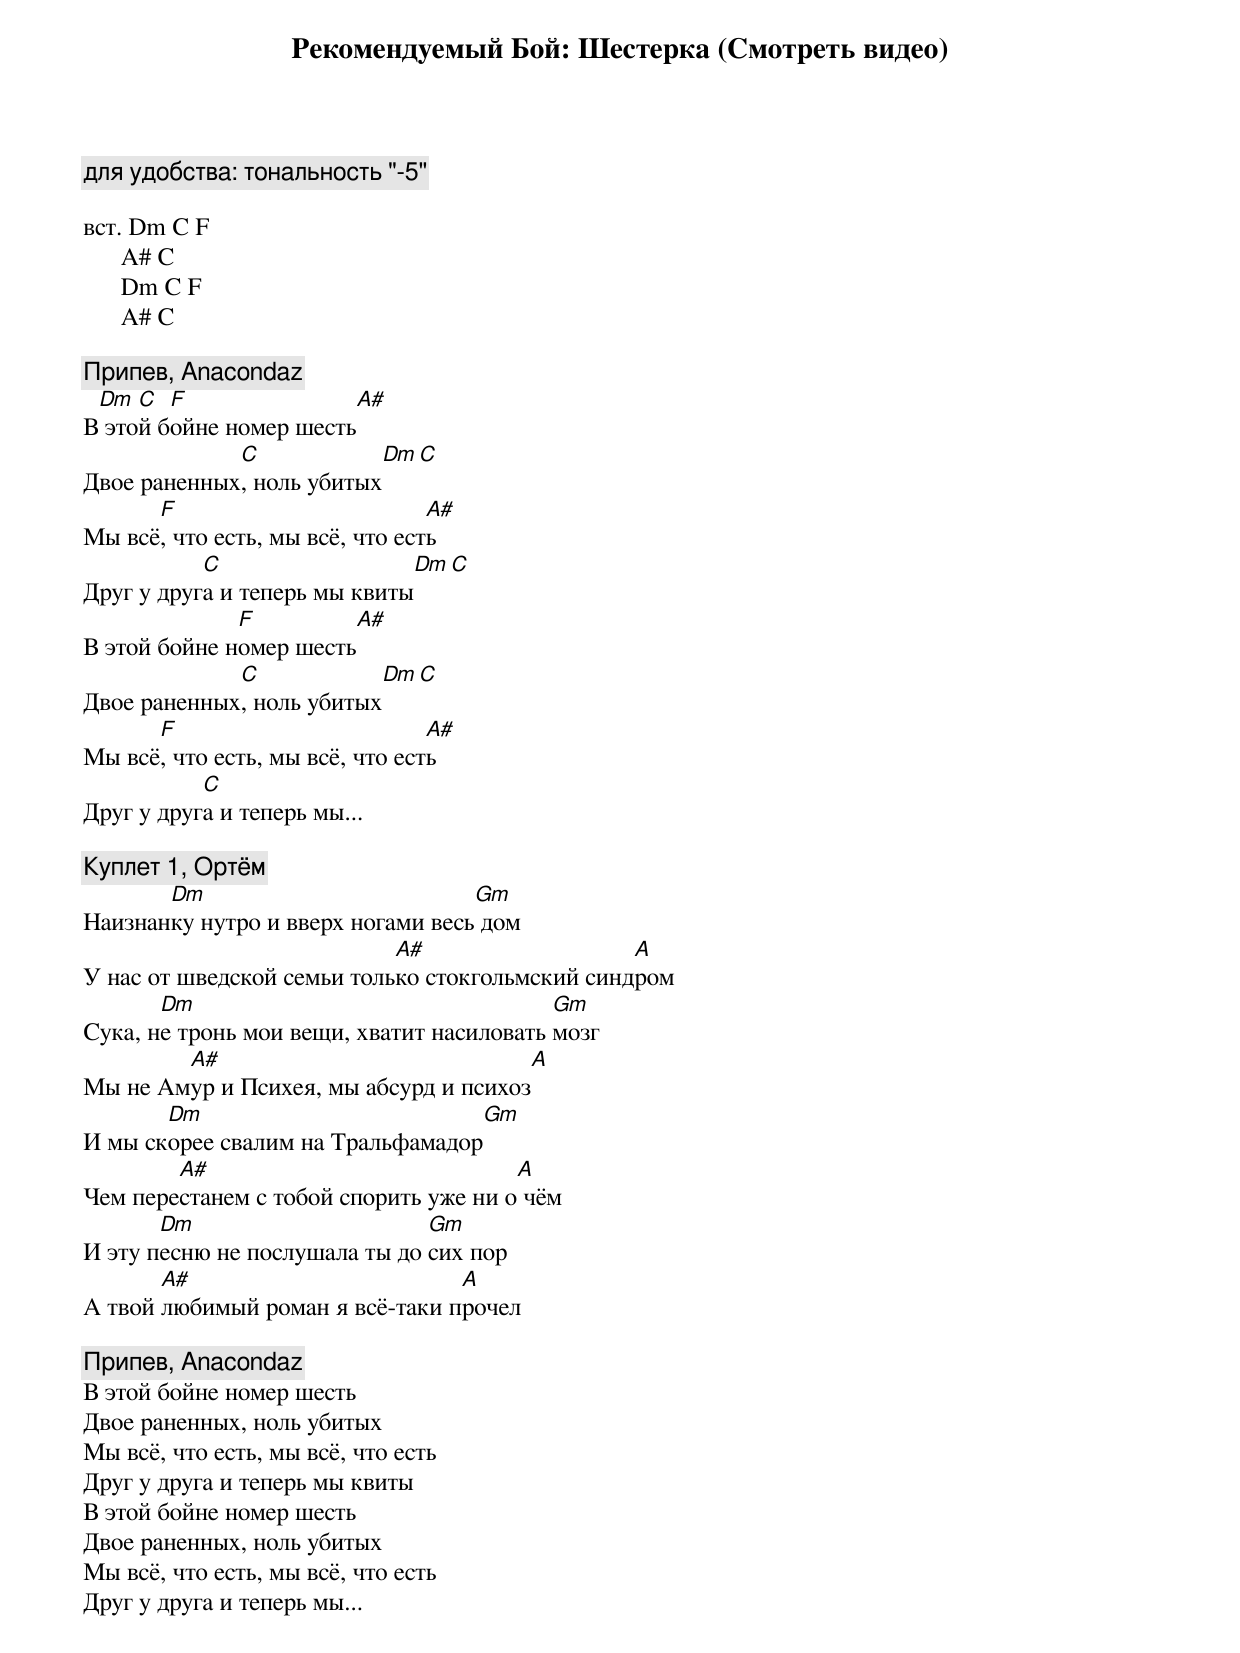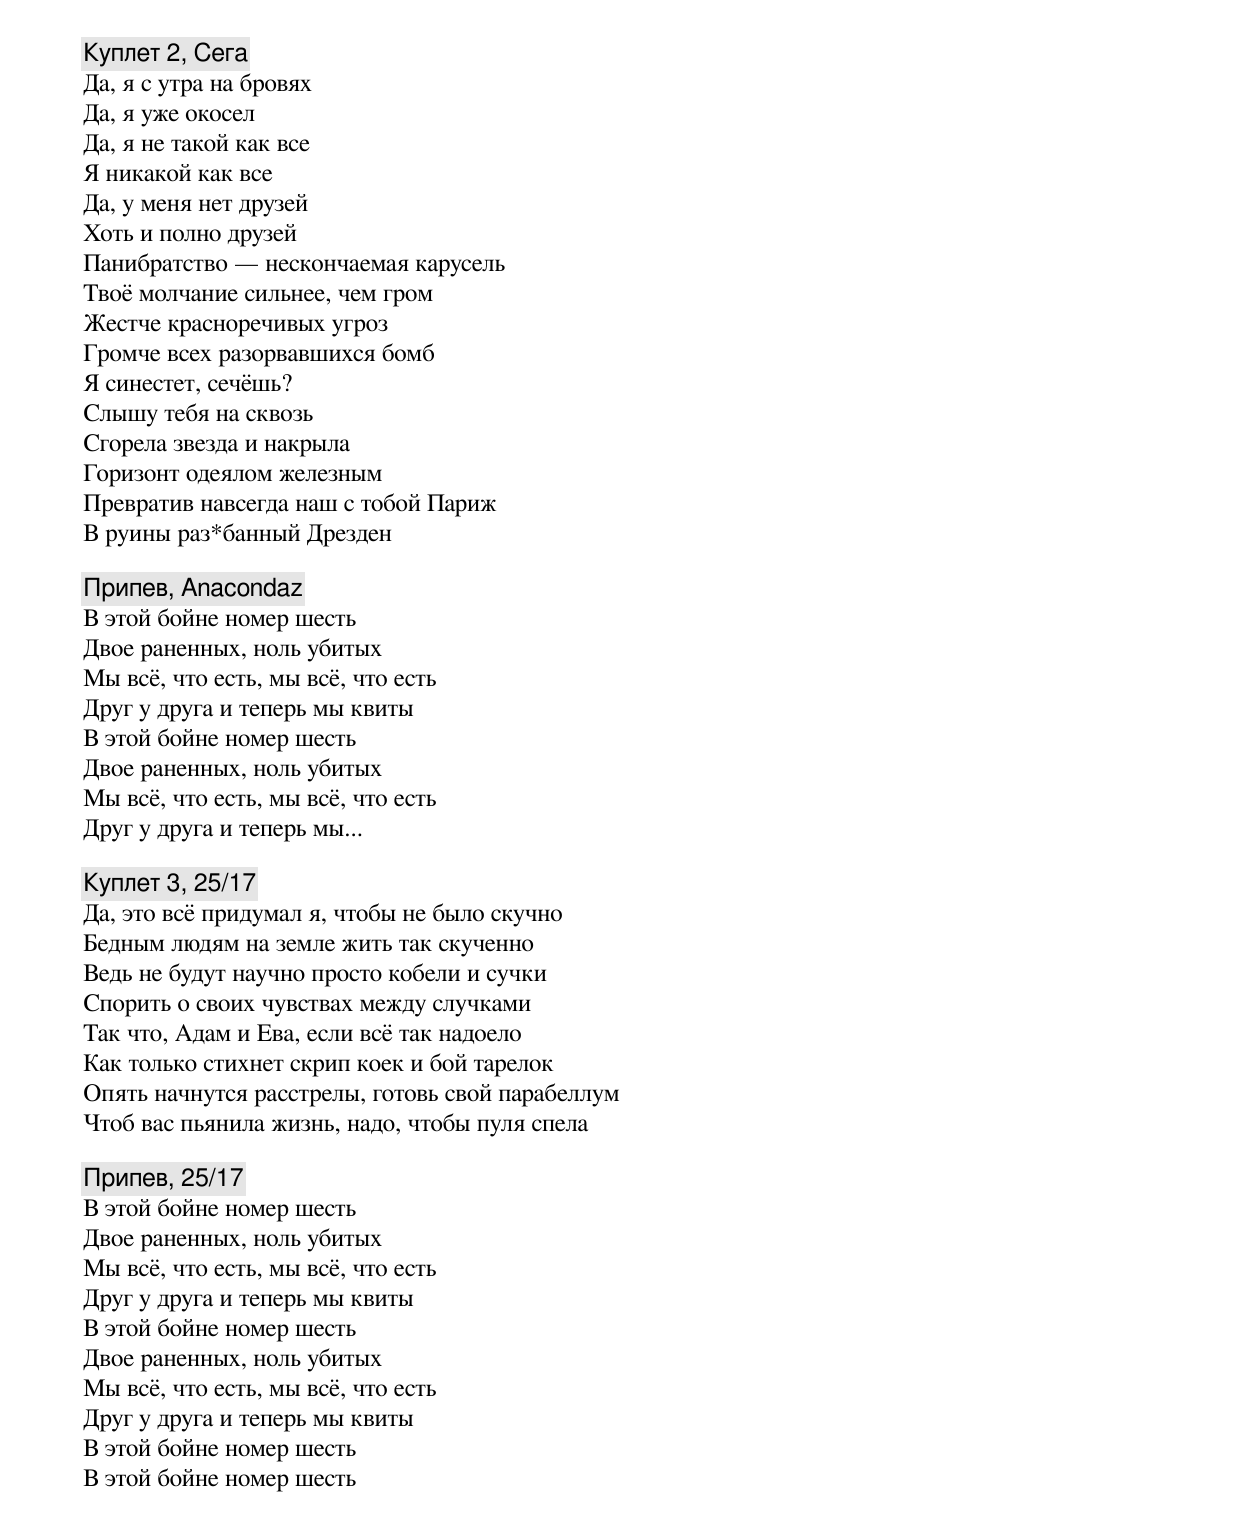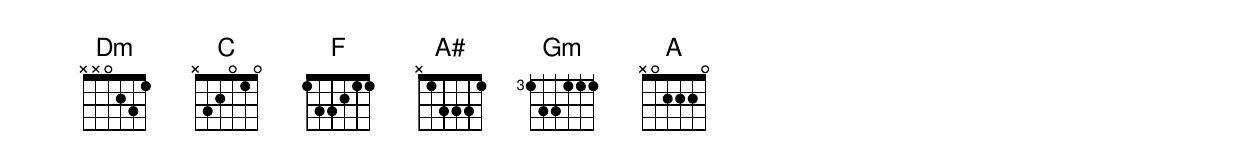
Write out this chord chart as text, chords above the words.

Рекомендуемый Бой: Шестерка (Смотреть видео)

для удобства: тональность "-5"

вст. Dm C F
      A# C
      Dm C F
      A# C

[Припев, Anacondaz]
 Dm  C  F                  A#
В этой бойне номер шесть
             C                       Dm C
Двое раненных, ноль убитых
      F                          A#
Мы всё, что есть, мы всё, что есть
           C                                 Dm  C
Друг у друга и теперь мы квиты
              F                     A#
В этой бойне номер шесть
             C                       Dm C
Двое раненных, ноль убитых
      F                          A#
Мы всё, что есть, мы всё, что есть
           C
Друг у друга и теперь мы...

[Куплет 1, Ортём]
       Dm                          Gm
Наизнанку нутро и вверх ногами весь дом
                            A#                   A
У нас от шведской семьи только стокгольмский синдром
       Dm                                  Gm
Сука, не тронь мои вещи, хватит насиловать мозг
        A#                             A
Мы не Амур и Психея, мы абсурд и психоз
       Dm                                  Gm
И мы скорее свалим на Тральфамадор
        A#                             A
Чем перестанем с тобой спорить уже ни о чём
       Dm                      Gm
И эту песню не послушала ты до сих пор
       A#                        A
А твой любимый роман я всё-таки прочел

[Припев, Anacondaz]
В этой бойне номер шесть
Двое раненных, ноль убитых
Мы всё, что есть, мы всё, что есть
Друг у друга и теперь мы квиты
В этой бойне номер шесть
Двое раненных, ноль убитых
Мы всё, что есть, мы всё, что есть
Друг у друга и теперь мы...

[Куплет 2, Сега]
Да, я с утра на бровях
Да, я уже окосел
Да, я не такой как все
Я никакой как все
Да, у меня нет друзей
Хоть и полно друзей
Панибратство — нескончаемая карусель
Твоё молчание сильнее, чем гром
Жестче красноречивых угроз
Громче всех разорвавшихся бомб
Я синестет, сечёшь?
Слышу тебя на сквозь
Сгорела звезда и накрыла
Горизонт одеялом железным
Превратив навсегда наш с тобой Париж
В руины раз*банный Дрезден

[Припев, Anacondaz]
В этой бойне номер шесть
Двое раненных, ноль убитых
Мы всё, что есть, мы всё, что есть
Друг у друга и теперь мы квиты
В этой бойне номер шесть
Двое раненных, ноль убитых
Мы всё, что есть, мы всё, что есть
Друг у друга и теперь мы...

[Куплет 3, 25/17]
Да, это всё придумал я, чтобы не было скучно
Бедным людям на земле жить так скученно
Ведь не будут научно просто кобели и сучки
Спорить о своих чувствах между случками
Так что, Адам и Ева, если всё так надоело
Как только стихнет скрип коек и бой тарелок
Опять начнутся расстрелы, готовь свой парабеллум
Чтоб вас пьянила жизнь, надо, чтобы пуля спела

[Припев, 25/17]
В этой бойне номер шесть
Двое раненных, ноль убитых
Мы всё, что есть, мы всё, что есть
Друг у друга и теперь мы квиты
В этой бойне номер шесть
Двое раненных, ноль убитых
Мы всё, что есть, мы всё, что есть
Друг у друга и теперь мы квиты
В этой бойне номер шесть
В этой бойне номер шесть
